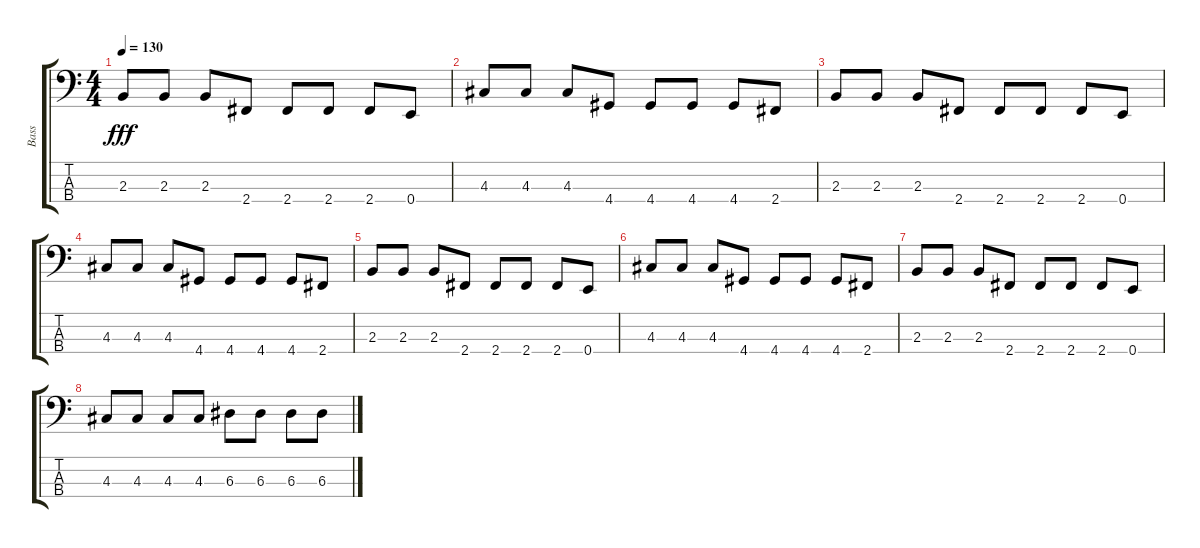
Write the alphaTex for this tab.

\track ("Bass" "Bass") {instrument electricbassfinger}
\staff {score tabs}
\tuning (G2 D2 A1 E1) {hide}
\ts (4 4)
\tempo 130
\clef f4
\ks c
2.3.8{dy fff} 2.3.8 2.3.8 2.4.8 2.4.8 2.4.8 2.4.8 0.4.8 |
4.3.8 4.3.8 4.3.8 4.4.8 4.4.8 4.4.8 4.4.8 2.4.8 |
2.3.8 2.3.8 2.3.8 2.4.8 2.4.8 2.4.8 2.4.8 0.4.8 |
4.3.8 4.3.8 4.3.8 4.4.8 4.4.8 4.4.8 4.4.8 2.4.8 |
2.3.8 2.3.8 2.3.8 2.4.8 2.4.8 2.4.8 2.4.8 0.4.8 |
4.3.8 4.3.8 4.3.8 4.4.8 4.4.8 4.4.8 4.4.8 2.4.8 |
2.3.8 2.3.8 2.3.8 2.4.8 2.4.8 2.4.8 2.4.8 0.4.8 |
4.3.8 4.3.8 4.3.8 4.3.8 6.3.8 6.3.8 6.3.8 6.3.8
